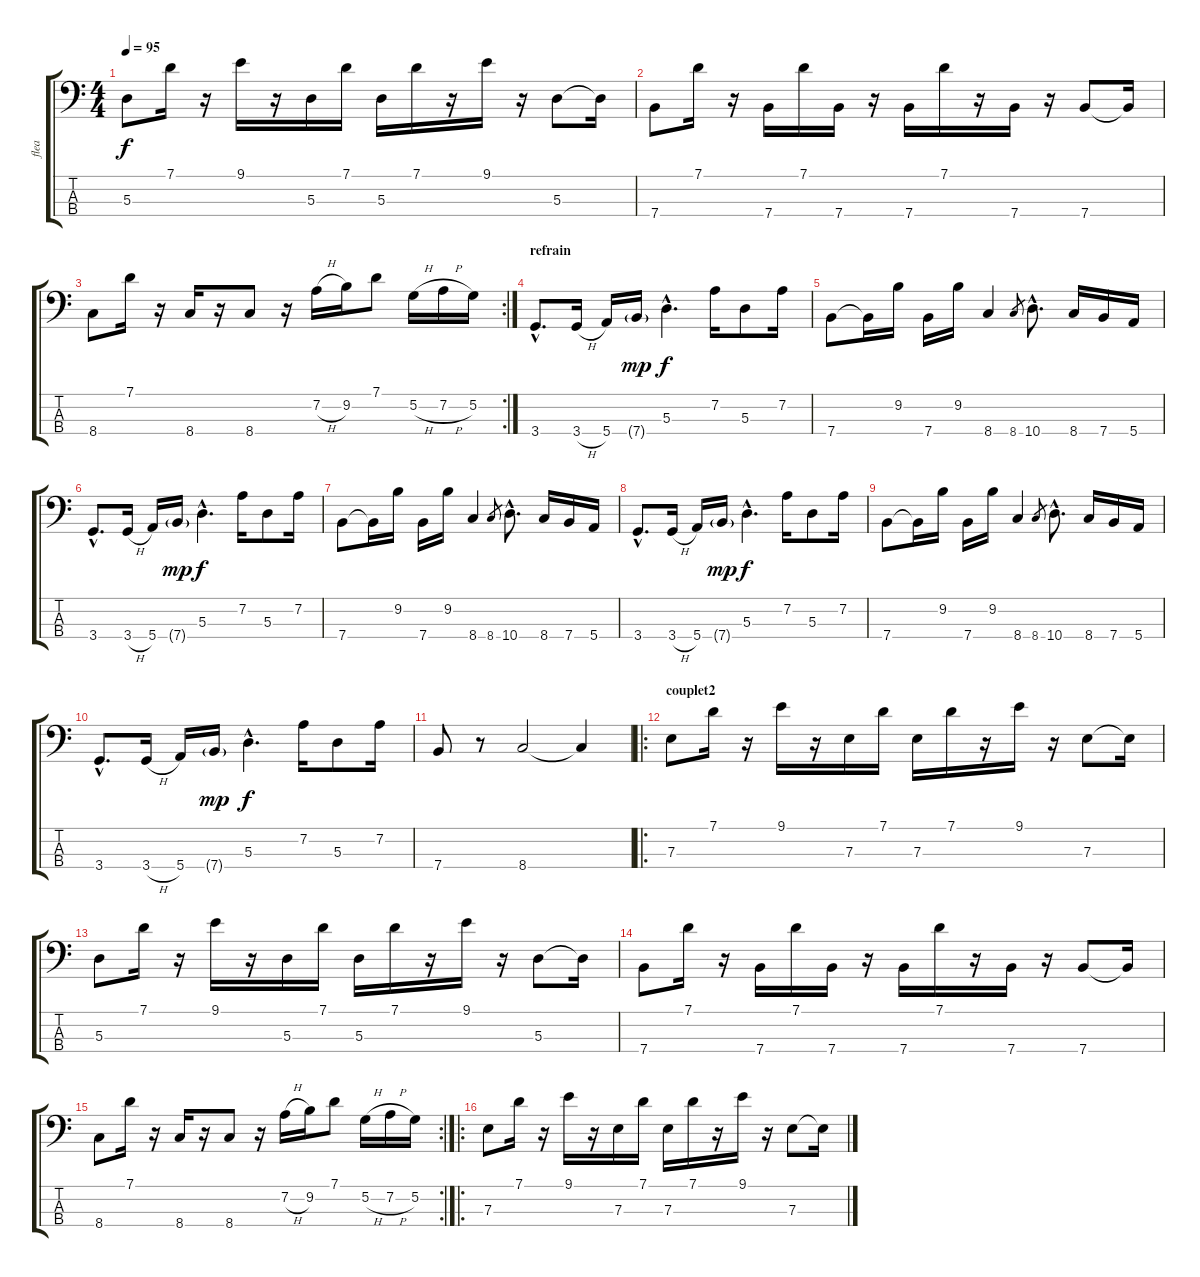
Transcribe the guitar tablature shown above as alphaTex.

\track ("flea" "flea") {instrument electricbassfinger}
\staff {score tabs}
\tuning (G2 D2 A1 E1) {hide}
\ts (4 4)
\tempo 95
\clef f4
\ks c
5.3.8{dy f} 7.1.16 r.16 9.1.16 r.16 5.3.16 7.1.16 5.3.16 7.1.16 r.16 9.1.16 r.16 5.3.8 5.3{t}.16 |
7.4.8 7.1.16 r.16 7.4.16 7.1.16 7.4.16 r.16 7.4.16 7.1.16 r.16 7.4.16 r.16 7.4.8 7.4{t}.16 |
\rc 2
8.4.8 7.1.16 r.16 8.4.16 r.16 8.4.8 r.16 7.2{h}.16{instrument electricbassfinger} 9.2.16 7.1.8 5.2{h}.16 7.2{h}.16 5.2.16 |
\section ("" "refrain")
3.4{hac}.8{d instrument electricbassfinger} 3.4{h}.16 5.4.16 7.4{g}.16{dy mp} 5.3{hac}.4{d dy f} 7.2.16 5.3.8 7.2.16 |
7.4.8 7.4{t}.16 9.2.16 7.4.16 9.2.16 8.4.4 8.4.8{gr} 10.4{hac}.8{d} 8.4.16 7.4.16 5.4.16 |
3.4{hac}.8{d instrument electricbassfinger} 3.4{h}.16 5.4.16 7.4{g}.16{dy mp} 5.3{hac}.4{d dy f} 7.2.16 5.3.8 7.2.16 |
7.4.8 7.4{t}.16 9.2.16 7.4.16 9.2.16 8.4.4 8.4.8{gr} 10.4{hac}.8{d} 8.4.16 7.4.16 5.4.16 |
3.4{hac}.8{d instrument electricbassfinger} 3.4{h}.16 5.4.16 7.4{g}.16{dy mp} 5.3{hac}.4{d dy f} 7.2.16 5.3.8 7.2.16 |
7.4.8 7.4{t}.16 9.2.16 7.4.16 9.2.16 8.4.4 8.4.8{gr} 10.4{hac}.8{d} 8.4.16 7.4.16 5.4.16 |
3.4{hac}.8{d instrument electricbassfinger} 3.4{h}.16 5.4.16 7.4{g}.16{dy mp} 5.3{hac}.4{d dy f} 7.2.16 5.3.8 7.2.16 |
7.4.8 r.8 8.4.2 8.4{t}.4 |
\ro
\section ("" "couplet2")
7.3.8{instrument slapbass1} 7.1.16 r.16 9.1.16 r.16 7.3.16 7.1.16 7.3.16 7.1.16 r.16 9.1.16 r.16 7.3.8 7.3{t}.16 |
5.3.8 7.1.16 r.16 9.1.16 r.16 5.3.16 7.1.16 5.3.16 7.1.16 r.16 9.1.16 r.16 5.3.8 5.3{t}.16 |
7.4.8 7.1.16 r.16 7.4.16 7.1.16 7.4.16 r.16 7.4.16 7.1.16 r.16 7.4.16 r.16 7.4.8 7.4{t}.16 |
\rc 2
8.4.8 7.1.16 r.16 8.4.16 r.16 8.4.8 r.16 7.2{h}.16{instrument electricbassfinger} 9.2.16 7.1.8 5.2{h}.16 7.2{h}.16 5.2.16 |
\ro
7.3.8{instrument slapbass1} 7.1.16 r.16 9.1.16 r.16 7.3.16 7.1.16 7.3.16 7.1.16 r.16 9.1.16 r.16 7.3.8 7.3{t}.16
